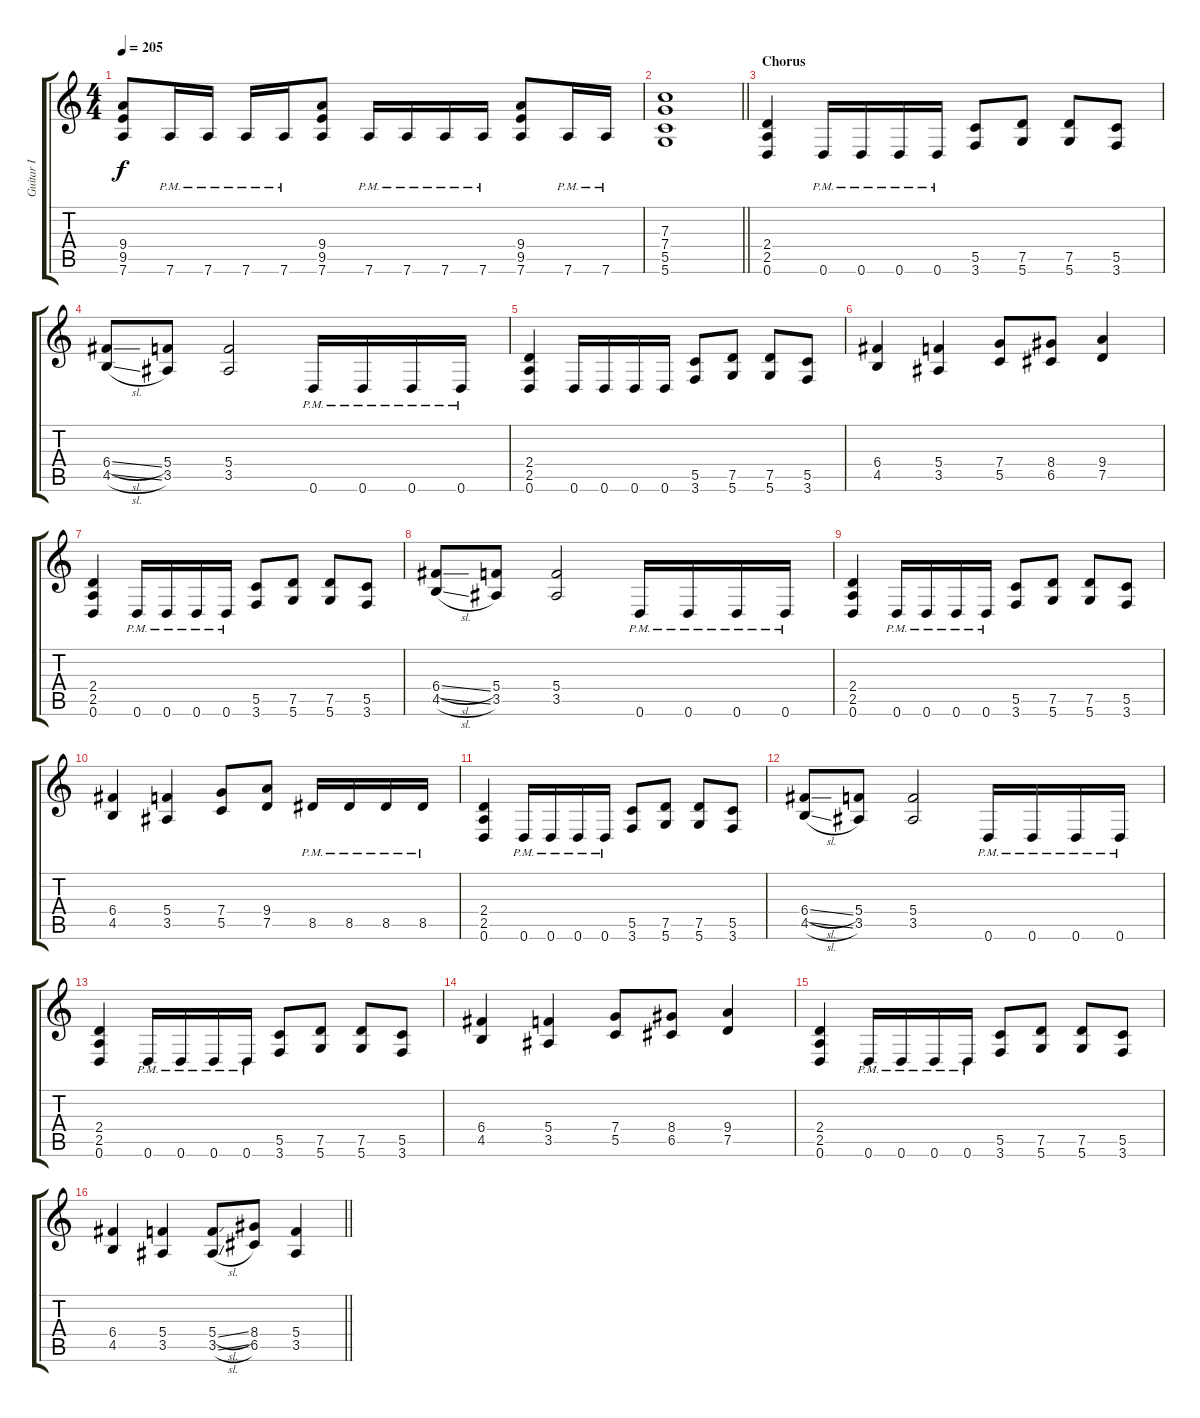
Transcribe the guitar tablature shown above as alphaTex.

\track ("Guitar I" "Guitar I") {instrument distortionguitar}
\staff {score tabs}
\tuning (D4 A3 F3 C3 G2 D2) {hide}
\ts (4 4)
\tempo 205
\clef g2
\ks c
(9.4 9.5 7.6).8{dy f} 7.6{pm}.16 7.6{pm}.16 7.6{pm}.16 7.6{pm}.16 (9.4 9.5 7.6).8 7.6{pm}.16 7.6{pm}.16 7.6{pm}.16 7.6{pm}.16 (9.4 9.5 7.6).8 7.6{pm}.16 7.6{pm}.16 |
\barLineRight lightlight
(7.3 7.4 5.5 5.6).1 |
\section ("" "Chorus")
(2.4 2.5 0.6).4 0.6{pm}.16 0.6{pm}.16 0.6{pm}.16 0.6{pm}.16 (5.5 3.6).8 (7.5 5.6).8 (7.5 5.6).8 (5.5 3.6).8 |
(6.4{sl} 4.5{sl}).8 (5.4 3.5).8 (5.4 3.5).2 0.6{pm}.16 0.6{pm}.16 0.6{pm}.16 0.6{pm}.16 |
(2.4 2.5 0.6).4 0.6.16 0.6.16 0.6.16 0.6.16 (5.5 3.6).8 (7.5 5.6).8 (7.5 5.6).8 (5.5 3.6).8 |
(6.4 4.5).4 (5.4 3.5).4 (7.4 5.5).8 (8.4 6.5).8 (9.4 7.5).4 |
(2.4 2.5 0.6).4 0.6{pm}.16 0.6{pm}.16 0.6{pm}.16 0.6{pm}.16 (5.5 3.6).8 (7.5 5.6).8 (7.5 5.6).8 (5.5 3.6).8 |
(6.4{sl} 4.5{sl}).8 (5.4 3.5).8 (5.4 3.5).2 0.6{pm}.16 0.6{pm}.16 0.6{pm}.16 0.6{pm}.16 |
(2.4 2.5 0.6).4 0.6{pm}.16 0.6{pm}.16 0.6{pm}.16 0.6{pm}.16 (5.5 3.6).8 (7.5 5.6).8 (7.5 5.6).8 (5.5 3.6).8 |
(6.4 4.5).4 (5.4 3.5).4 (7.4 5.5).8 (9.4 7.5).8 8.5{pm}.16 8.5{pm}.16 8.5{pm}.16 8.5{pm}.16 |
(2.4 2.5 0.6).4 0.6{pm}.16 0.6{pm}.16 0.6{pm}.16 0.6{pm}.16 (5.5 3.6).8 (7.5 5.6).8 (7.5 5.6).8 (5.5 3.6).8 |
(6.4{sl} 4.5{sl}).8 (5.4 3.5).8 (5.4 3.5).2 0.6{pm}.16 0.6{pm}.16 0.6{pm}.16 0.6{pm}.16 |
(2.4 2.5 0.6).4 0.6{pm}.16 0.6{pm}.16 0.6{pm}.16 0.6{pm}.16 (5.5 3.6).8 (7.5 5.6).8 (7.5 5.6).8 (5.5 3.6).8 |
(6.4 4.5).4 (5.4 3.5).4 (7.4 5.5).8 (8.4 6.5).8 (9.4 7.5).4 |
(2.4 2.5 0.6).4 0.6{pm}.16 0.6{pm}.16 0.6{pm}.16 0.6{pm}.16 (5.5 3.6).8 (7.5 5.6).8 (7.5 5.6).8 (5.5 3.6).8 |
\barLineRight lightlight
(6.4 4.5).4 (5.4 3.5).4 (5.4{sl} 3.5{sl}).8 (8.4 6.5).8 (5.4 3.5).4
